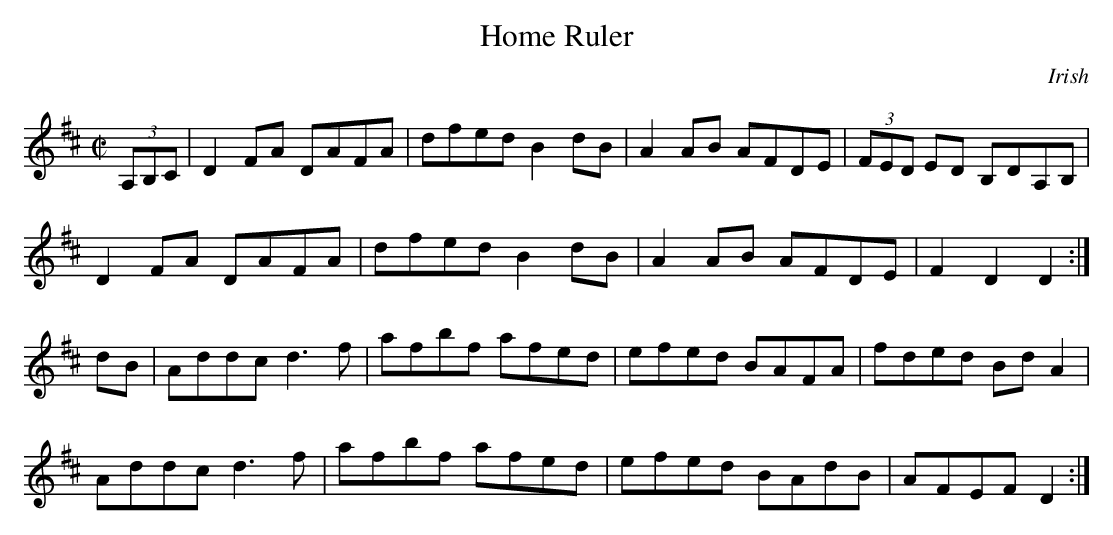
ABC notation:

X:1
T:Home Ruler
M:C|
K:D
(3A,B,C | D2 FA DAFA | dfed B2 dB | A2 AB AFDE | (3FED ED B,DA,B, |
D2 FA DAFA | dfed B2 dB | A2 AB AFDE | F2 D2 D2 :|
dB | Addc d3 f | afbf afed | efed BAFA | fded Bd A2 |
Addc d3 f | afbf afed | efed BAdB | AFEF D2 :|
